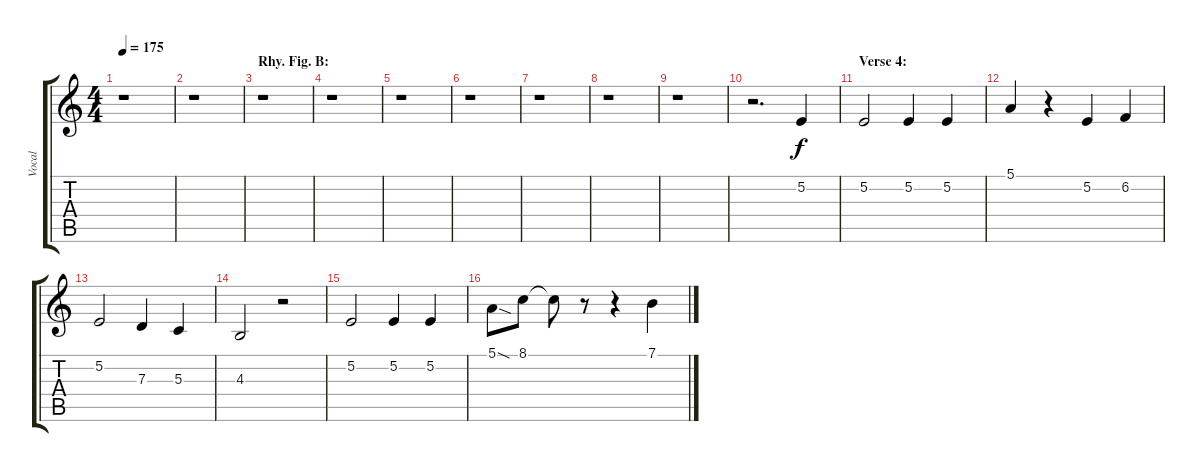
\track ("Vocal" "Vocal") {instrument oboe}
\staff {score tabs}
\tuning (E4 B3 G3 D3 A2 E2) {hide}
\ts (4 4)
\tempo 175
\clef g2
\ks c
r.1{dy f} |
r.1 |
\section ("" "Rhy. Fig. B:")
r.1 |
r.1 |
r.1 |
r.1 |
r.1 |
r.1 |
r.1 |
r.2{d} 5.2.4 |
\section ("" "Verse 4:")
5.2.2 5.2.4 5.2.4 |
5.1.4 r.4 5.2.4 6.2.4 |
5.2.2 7.3.4 5.3.4 |
4.3.2 r.2 |
5.2.2 5.2.4 5.2.4 |
5.1{sod}.8 8.1.8 8.1{t}.8 r.8 r.4 7.1.4
